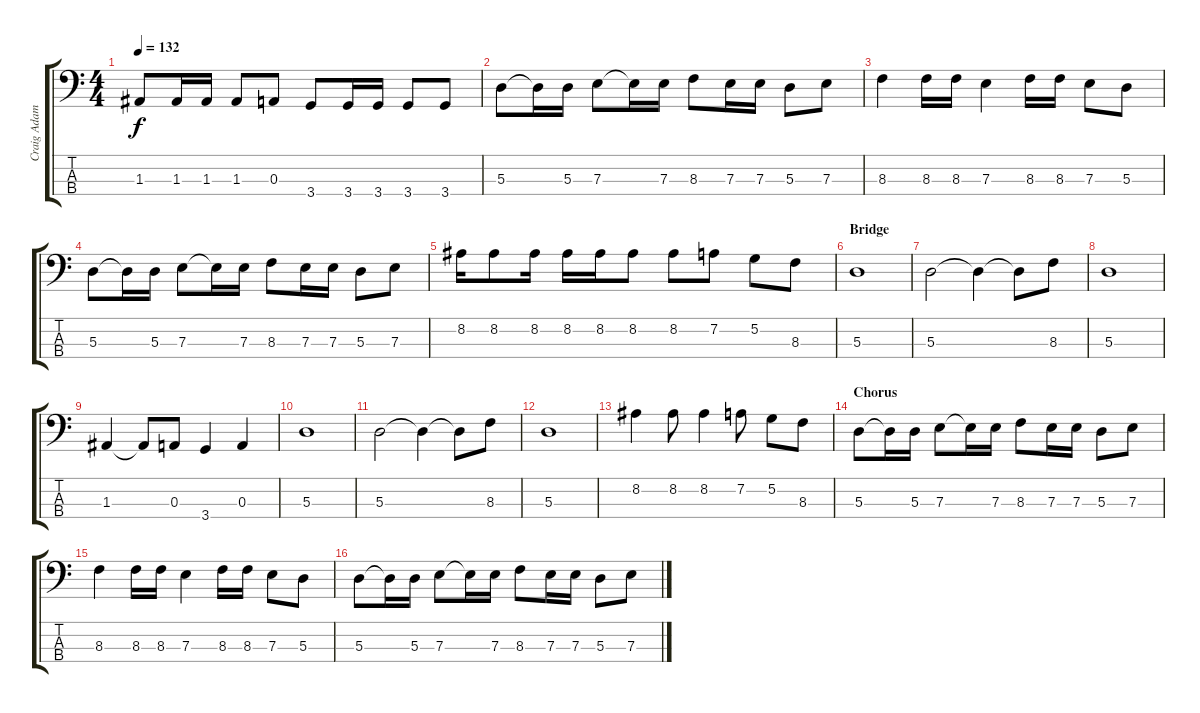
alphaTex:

\track ("Craig Adams" "Craig Adam") {instrument electricbassfinger}
\staff {score tabs}
\tuning (G2 D2 A1 E1) {hide}
\ts (4 4)
\tempo 132
\clef f4
\ks c
1.3.8{dy f} 1.3.16 1.3.16 1.3.8 0.3.8 3.4.8 3.4.16 3.4.16 3.4.8 3.4.8 |
5.3.8 5.3{t}.16 5.3.16 7.3.8 7.3{t}.16 7.3.16 8.3.8 7.3.16 7.3.16 5.3.8 7.3.8 |
8.3.4 8.3.16 8.3.16 7.3.4 8.3.16 8.3.16 7.3.8 5.3.8 |
5.3.8 5.3{t}.16 5.3.16 7.3.8 7.3{t}.16 7.3.16 8.3.8 7.3.16 7.3.16 5.3.8 7.3.8 |
8.2.16 8.2.8 8.2.16 8.2.16 8.2.16 8.2.8 8.2.8 7.2.8 5.2.8 8.3.8 |
\section ("" "Bridge")
5.3.1 |
5.3.2 5.3{t}.4 5.3{t}.8 8.3.8 |
5.3.1 |
1.3.4 1.3{t}.8 0.3.8 3.4.4 0.3.4 |
5.3.1 |
5.3.2 5.3{t}.4 5.3{t}.8 8.3.8 |
5.3.1 |
8.2.4 8.2.8 8.2.4 7.2.8 5.2.8 8.3.8 |
\section ("" "Chorus")
5.3.8 5.3{t}.16 5.3.16 7.3.8 7.3{t}.16 7.3.16 8.3.8 7.3.16 7.3.16 5.3.8 7.3.8 |
8.3.4 8.3.16 8.3.16 7.3.4 8.3.16 8.3.16 7.3.8 5.3.8 |
5.3.8 5.3{t}.16 5.3.16 7.3.8 7.3{t}.16 7.3.16 8.3.8 7.3.16 7.3.16 5.3.8 7.3.8
